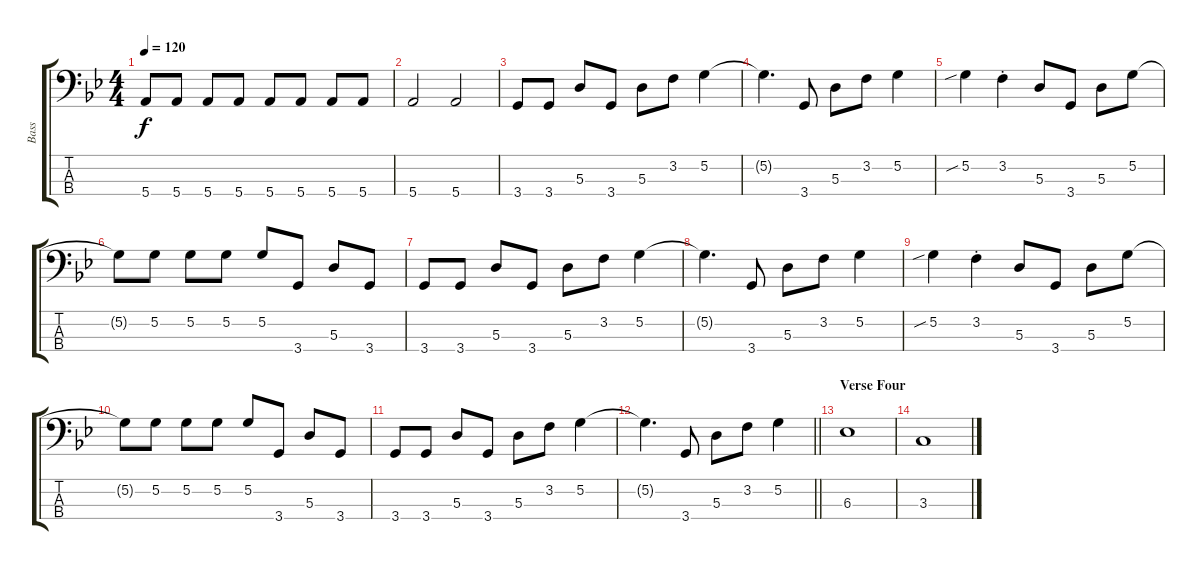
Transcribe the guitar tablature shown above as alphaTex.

\track ("Bass" "Bass") {instrument electricbassfinger}
\staff {score tabs}
\tuning (G2 D2 A1 E1) {hide}
\ts (4 4)
\tempo 120
\clef f4
\ks bb
5.4.8{dy f} 5.4.8 5.4.8 5.4.8 5.4.8 5.4.8 5.4.8 5.4.8 |
5.4.2 5.4.2 |
3.4.8 3.4.8 5.3.8 3.4.8 5.3.8 3.2.8 5.2.4 |
5.2{t}.4{d} 3.4.8 5.3.8 3.2.8 5.2.4 |
5.2{sib}.4 3.2{st}.4 5.3.8 3.4.8 5.3.8 5.2.8 |
5.2{t}.8 5.2.8 5.2.8 5.2.8 5.2.8 3.4.8 5.3.8 3.4.8 |
3.4.8 3.4.8 5.3.8 3.4.8 5.3.8 3.2.8 5.2.4 |
5.2{t}.4{d} 3.4.8 5.3.8 3.2.8 5.2.4 |
5.2{sib}.4 3.2{st}.4 5.3.8 3.4.8 5.3.8 5.2.8 |
5.2{t}.8 5.2.8 5.2.8 5.2.8 5.2.8 3.4.8 5.3.8 3.4.8 |
3.4.8 3.4.8 5.3.8 3.4.8 5.3.8 3.2.8 5.2.4 |
\barLineRight lightlight
5.2{t}.4{d} 3.4.8 5.3.8 3.2.8 5.2.4 |
\section ("" "Verse Four")
6.3.1 |
3.3.1
